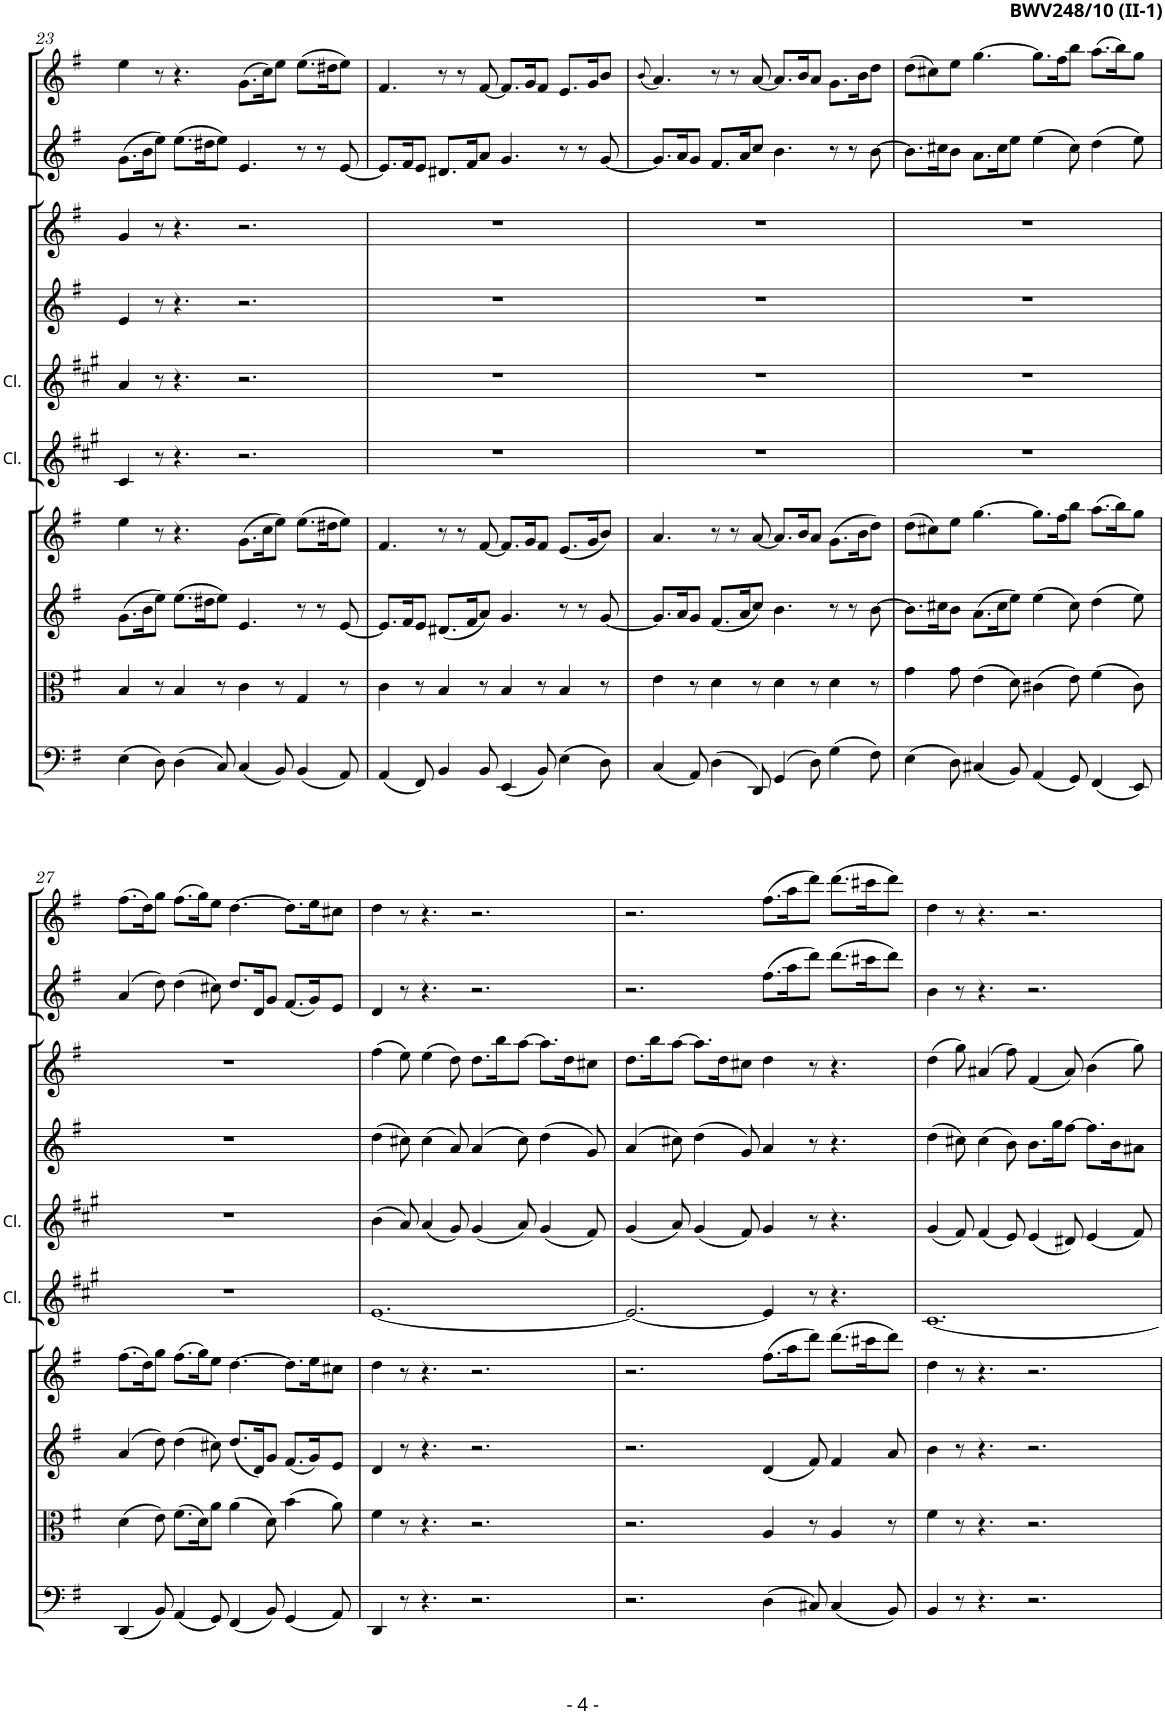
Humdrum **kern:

**kern	**kern	**kern	**kern	**kern	**kern	**kern	**kern	**kern	**kern	**kern	**kern	**kern
*part13	*part12	*part11	*part10	*part9	*part8	*part7	*part6	*part5	*part4	*part3	*part2	*part1
*staff13	*staff12	*staff11	*staff10	*staff9	*staff8	*staff7	*staff6	*staff5	*staff4	*staff3	*staff2	*staff1
*I"BC-Org	*I"BC-Fg	*I"BC-Cb	*I"BC	*I"Va	*I"Vn2	*I"Vn1	*I"Clarinete	*I"Clarinete	*I"oba2	*I"oba1	*I"fltr2	*I"fltr1
*	*	*I'Cb	*	*	*	*	*I'Cl.	*I'Cl.	*I'Ob	*I'Ob	*I'Fl	*I'Fl
!!LO:PB:g=z
*clefF4	*clefF4	*clefF4	*clefF4	*clefC3	*clefG2	*clefG2	*clefG2	*clefG2	*clefG2	*clefG2	*clefG2	*clefG2
*	*	*Trd7c12	*	*	*	*	*Trd1c2	*Trd1c2	*	*	*	*
*k[f#]	*k[f#]	*k[f#]	*k[f#]	*k[f#]	*k[f#]	*k[f#]	*k[f#c#g#]	*k[f#c#g#]	*k[f#]	*k[f#]	*k[f#]	*k[f#]
*G:	*G:	*G:	*G:	*G:	*G:	*G:	*A:	*A:	*G:	*G:	*G:	*G:
*M12/8	*M12/8	*M12/8	*M12/8	*M12/8	*M12/8	*M12/8	*M12/8	*M12/8	*M12/8	*M12/8	*M12/8	*M12/8
=23	=23	=23	=23	=23	=23	=23	=23	=23	=23	=23	=23	=23
4E	4E	4E	(4E\	4B/	(8.g\L	4ee\	4c#/	4a/	4e/	4g/	(8.g\L	4ee\
.	.	.	.	.	16b\K	.	.	.	.	.	16b\K	.
8D	8D	8D	8D\)	8r	8ee\J)	8r	8r	8r	8r	8r	8ee\J)	8r
4D	4D	4D	(4D\	4B/	(8.ee\L	4.r	4.r	4.r	4.r	4.r	(8.ee\L	4.r
.	.	.	.	.	16dd#X\K	.	.	.	.	.	16dd#X\K	.
8C	8C	8C	8C/)	8r	8ee\J)	.	.	.	.	.	8ee\J)	.
4C	4C	4C	(4C/	4c\	4.e/	(8.g\L	2.r	2.r	2.r	2.r	4.e/	(8.g\L
.	.	.	.	.	.	16cc\K	.	.	.	.	.	16cc\K)
8BB	8BB	8BB	8BB/)	8r	.	8ee\J)	.	.	.	.	.	8ee\J
4BB	4BB	4BB	(4BB/	4G/	8r	(8.ee\L	.	.	.	.	8r	(8.ee\L
.	.	.	.	.	8r	.	.	.	.	.	8r	.
.	.	.	.	.	.	16dd#X\K	.	.	.	.	.	16dd#X\K
8AA	8AA	8AA	8AA/)	8r	[8e/	8ee\J)	.	.	.	.	[8e/	8ee\J)
=24	=24	=24	=24	=24	=24	=24	=24	=24	=24	=24	=24	=24
4AA	4AA	4AA	(4AA/	4c\	8.e/L]	4.f#/	1.r	1.r	1.r	1.r	8.e/L]	4.f#/
.	.	.	.	.	16f#/K	.	.	.	.	.	16f#/K	.
8FF#	8FF#	8FF#	8FF#/)	8r	8e/J	.	.	.	.	.	8e/J	.
4BB	4BB	4BB	4BB/	4B/	(8.d#X/L	8r	.	.	.	.	8.d#X/L	8r
.	.	.	.	.	.	8r	.	.	.	.	.	8r
.	.	.	.	.	16f#/K	.	.	.	.	.	16f#/K	.
8BB	8BB	8BB	8BB/	8r	8a/J)	[8f#/	.	.	.	.	8a/J	[8f#/
4EE	4EE	4EE	(4EE/	4B/	4.g/	8.f#/L]	.	.	.	.	4.g/	8.f#/L]
.	.	.	.	.	.	16g/K	.	.	.	.	.	16g/K
8BB	8BB	8BB	8BB/)	8r	.	8f#/J	.	.	.	.	.	8f#/J
4E	4E	4E	(4E\	4B/	8r	(8.e/L	.	.	.	.	8r	8.e/L
.	.	.	.	.	8r	.	.	.	.	.	8r	.
.	.	.	.	.	.	16g/K	.	.	.	.	.	16g/K
8D	8D	8D	8D\)	8r	[8g/	8b/J)	.	.	.	.	[8g/	8b/J
=25	=25	=25	=25	=25	=25	=25	=25	=25	=25	=25	=25	=25
.	.	.	.	.	.	.	.	.	.	.	.	(8qb/
4C	4C	4C	(4C/	4e\	8.g/L]	4.a/	1.r	1.r	1.r	1.r	8.g/L]	4.a/)
.	.	.	.	.	16a/K	.	.	.	.	.	16a/K	.
8AA	8AA	8AA	8AA/)	8r	8g/J	.	.	.	.	.	8g/J	.
4D	4D	4D	(4D\	4d\	(8.f#/L	8r	.	.	.	.	8.f#/L	8r
.	.	.	.	.	.	8r	.	.	.	.	.	8r
.	.	.	.	.	16a/K	.	.	.	.	.	16a/K	.
8DD	8DD	8DD	8DD/)	8r	8cc/J)	[8a/	.	.	.	.	8cc/J	[8a/
4GG	4GG	4GG	(4GG/	4d\	4.b\	8.a/L]	.	.	.	.	4.b\	8.a/L]
.	.	.	.	.	.	16b/K	.	.	.	.	.	16b/K
8D	8D	8D	8D\)	8r	.	8a/J	.	.	.	.	.	8a/J
4G	4G	4G	(4G\	4d\	8r	(8.g\L	.	.	.	.	8r	8.g\L
.	.	.	.	.	8r	.	.	.	.	.	8r	.
.	.	.	.	.	.	16b\K	.	.	.	.	.	16b\K
8F#	8F#	8F#	8F#\)	8r	[8b\	8dd\J)	.	.	.	.	[8b\	8dd\J
=26	=26	=26	=26	=26	=26	=26	=26	=26	=26	=26	=26	=26
4E	4E	4E	(4E\	4g\	8.b\L]	(8dd\L	1.r	1.r	1.r	1.r	8.b\L]	(8dd\L
.	.	.	.	.	.	8cc#X\)	.	.	.	.	.	8cc#X\)
.	.	.	.	.	16cc#X\K	.	.	.	.	.	16cc#X\K	.
8D	8D	8D	8D\)	8g\	8b\J	8ee\J	.	.	.	.	8b\J	8ee\J
4C#X	4C#X	4C#X	(4C#X/	(4e\	(8.a\L	[4.gg\	.	.	.	.	8.a\L	[4.gg\
.	.	.	.	.	16cc#\K	.	.	.	.	.	16cc#\K	.
8BB	8BB	8BB	8BB/)	8d\)	8ee\J)	.	.	.	.	.	8ee\J	.
4AA	4AA	4AA	(4AA/	(4c#X\	(4ee\	8.gg\L]	.	.	.	.	(4ee\	8.gg\L]
.	.	.	.	.	.	16ff#\K	.	.	.	.	.	16ff#\K
8GG	8GG	8GG	8GG/)	8e\)	8cc#\)	8bb\J	.	.	.	.	8cc#\)	8bb\J
4FF#	4FF#	4FF#	(4FF#/	(4f#\	(4dd\	(8.aa\L	.	.	.	.	(4dd\	(8.aa\L
.	.	.	.	.	.	16bb\K)	.	.	.	.	.	16bb\K)
8EE	8EE	8EE	8EE/)	8c#\)	8ee\)	8gg\J	.	.	.	.	8ee\)	8gg\J
!!LO:LB:g=z
=27	=27	=27	=27	=27	=27	=27	=27	=27	=27	=27	=27	=27
4DD	4DD	4DD	(4DD/	(4d\	(4a/	(8.ff#\L	1.r	1.r	1.r	1.r	(4a/	(8.ff#\L
.	.	.	.	.	.	16dd\K)	.	.	.	.	.	16dd\K)
8BB	8BB	8BB	8BB/)	8e\)	8dd\)	8gg\J	.	.	.	.	8dd\)	8gg\J
4AA	4AA	4AA	(4AA/	(8.f#\L	(4dd\	(8.ff#\L	.	.	.	.	(4dd\	(8.ff#\L
.	.	.	.	16d\K)	.	16gg\K)	.	.	.	.	.	16gg\K)
8GG	8GG	8GG	8GG/)	8a\J	8cc#X\)	8ee\J	.	.	.	.	8cc#X\)	8ee\J
4FF#	4FF#	4FF#	(4FF#/	(4a\	(8.dd/L	[4.dd\	.	.	.	.	8.dd/L	[4.dd\
.	.	.	.	.	16d/K)	.	.	.	.	.	16d/K	.
8BB	8BB	8BB	8BB/)	8d\)	8g/J	.	.	.	.	.	8g/J	.
4GG	4GG	4GG	(4GG/	(4b\	(8.f#/L	8.dd\L]	.	.	.	.	(8.f#/L	8.dd\L]
.	.	.	.	.	16g/K)	16ee\K	.	.	.	.	16g/K)	16ee\K
8AA	8AA	8AA	8AA/)	8a\)	8e/J	8cc#X\J	.	.	.	.	8e/J	8cc#X\J
=28	=28	=28	=28	=28	=28	=28	=28	=28	=28	=28	=28	=28
4DD	4DD	4DD	4DD/	4f#\	4d/	4dd\	[1.e	(4b\	(4dd\	(4ff#\	4d/	4dd\
8r	8r	8r	8r	8r	8r	8r	.	8a/)	8cc#X\)	8ee\)	8r	8r
!LO:N:vis=4	!LO:N:vis=4	!LO:N:vis=4	!	!	!	!	!	!	!	!	!	!
4.r	4.r	4.r	4.r	4.r	4.r	4.r	.	(4a/	(4cc#\	(4ee\	4.r	4.r
.	.	.	.	.	.	.	.	8g#/)	8a/)	8dd\)	.	.
!LO:N:vis=2	!LO:N:vis=2	!LO:N:vis=2	!	!	!	!	!	!	!	!	!	!
2.r	2.r	2.r	2.r	2.r	2.r	2.r	.	(4g#/	(4a/	8.dd\L	2.r	2.r
.	.	.	.	.	.	.	.	.	.	16bb\K	.	.
.	.	.	.	.	.	.	.	8a/)	8cc#\)	[8aa\J	.	.
.	.	.	.	.	.	.	.	(4g#/	(4dd\	8.aa\L]	.	.
.	.	.	.	.	.	.	.	.	.	16dd\K	.	.
.	.	.	.	.	.	.	.	8f#/)	8g/)	8cc#X\J	.	.
=29	=29	=29	=29	=29	=29	=29	=29	=29	=29	=29	=29	=29
!LO:N:vis=2	!LO:N:vis=2	!LO:N:vis=2	!	!	!	!	!	!	!	!	!	!
2.r	2.r	2.r	2.r	2.r	2.r	2.r	2.e/_	(4g#/	(4a/	8.dd\L	2.r	2.r
.	.	.	.	.	.	.	.	.	.	16bb\K	.	.
.	.	.	.	.	.	.	.	8a/)	8cc#X\)	[8aa\J	.	.
.	.	.	.	.	.	.	.	(4g#/	(4dd\	8.aa\L]	.	.
.	.	.	.	.	.	.	.	.	.	16dd\K	.	.
.	.	.	.	.	.	.	.	8f#/)	8g/)	8cc#X\J	.	.
4D	4D	4D	(4D\	4A/	(4d/	(8.ff#\L	4e/]	4g#/	4a/	4dd\	(8.ff#\L	(8.ff#\L
.	.	.	.	.	.	16aa\K	.	.	.	.	16aa\K	16aa\K
8C#X	8C#X	8C#X	8C#X/)	8r	8f#/)	8ddd\J)	8r	8r	8r	8r	8ddd\J)	8ddd\J)
4C#	4C#	4C#	(4C#/	4A/	4f#/	(8.ddd\L	4.r	4.r	4.r	4.r	(8.ddd\L	(8.ddd\L
.	.	.	.	.	.	16ccc#X\K	.	.	.	.	16ccc#X\K	16ccc#X\K
8BB	8BB	8BB	8BB/)	8r	8a/	8ddd\J)	.	.	.	.	8ddd\J)	8ddd\J)
=30	=30	=30	=30	=30	=30	=30	=30	=30	=30	=30	=30	=30
4BB	4BB	4BB	4BB/	4f#\	4b\	4dd\	[1.c#	(4g#/	(4dd\	(4dd\	4b\	4dd\
8r	8r	8r	8r	8r	8r	8r	.	8f#/)	8cc#X\)	8gg\)	8r	8r
!LO:N:vis=4	!LO:N:vis=4	!LO:N:vis=4	!	!	!	!	!	!	!	!	!	!
4.r	4.r	4.r	4.r	4.r	4.r	4.r	.	(4f#/	(4cc#\	(4a#X/	4.r	4.r
.	.	.	.	.	.	.	.	8e/)	8b\)	8ff#\)	.	.
!LO:N:vis=2	!LO:N:vis=2	!LO:N:vis=2	!	!	!	!	!	!	!	!	!	!
2.r	2.r	2.r	2.r	2.r	2.r	2.r	.	(4e/	8.b\L	(4f#/	2.r	2.r
.	.	.	.	.	.	.	.	.	16gg\K	.	.	.
.	.	.	.	.	.	.	.	8d#X/)	[8ff#\J	8a#/)	.	.
.	.	.	.	.	.	.	.	(4e/	8.ff#\L]	(4b\	.	.
.	.	.	.	.	.	.	.	.	16b\K	.	.	.
.	.	.	.	.	.	.	.	8f#/)	8a#X\J	8gg\)	.	.
=	=	=	=	=	=	=	=	=	=	=	=	=
*-	*-	*-	*-	*-	*-	*-	*-	*-	*-	*-	*-	*-
